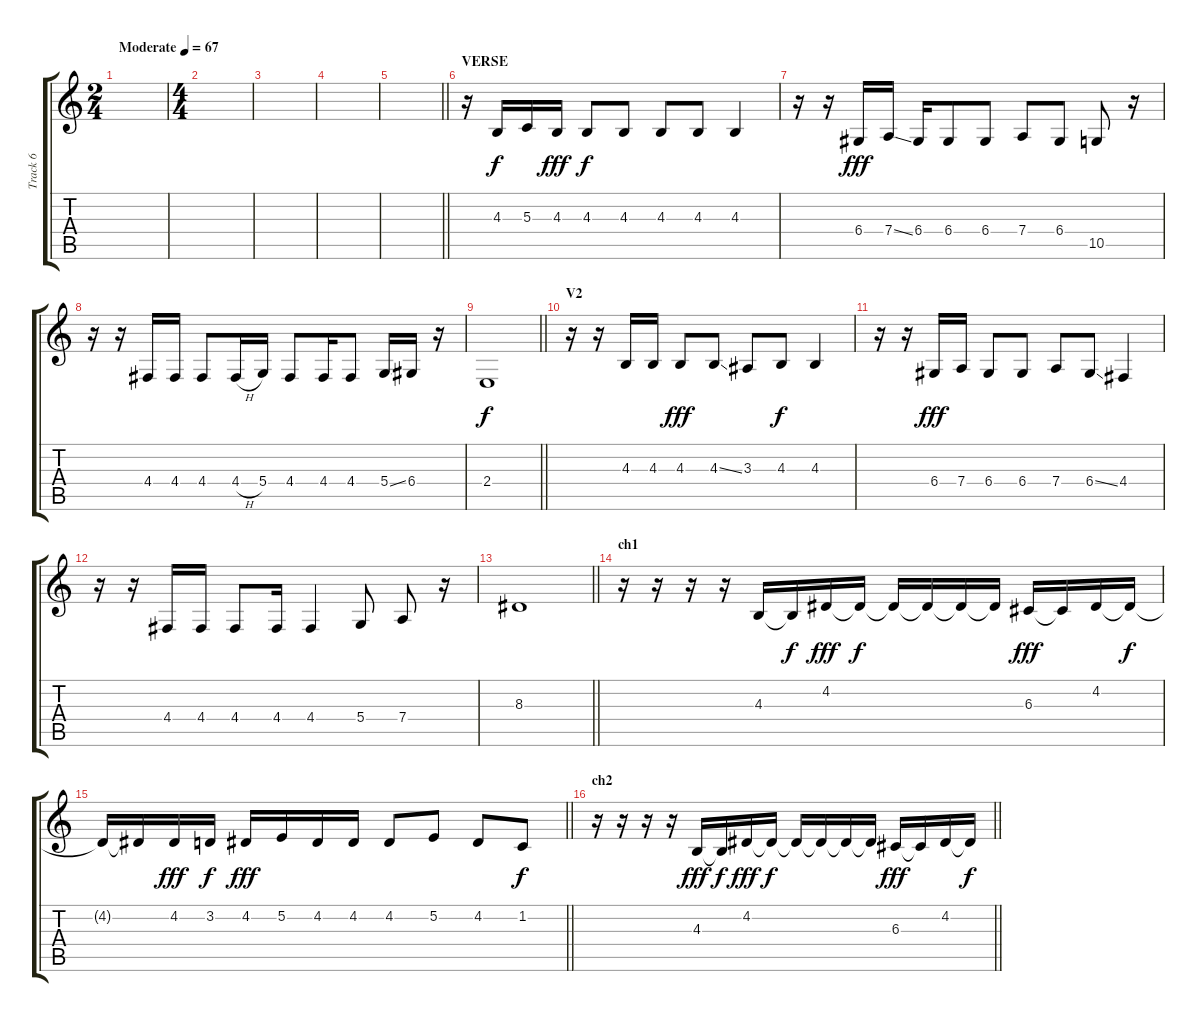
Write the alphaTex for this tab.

\track ("Track 6" "Track 6") {instrument altosax}
\staff {score tabs}
\tuning (E4 B3 G3 D3 A2 E2) {hide}
\ts (2 4)
\tempo (67 "Moderate")
\clef g2
\ks c
|
\ts (4 4)
|
|
|
\barLineRight lightlight
|
\section ("" "VERSE")
r.16 4.3.16 5.3.16 4.3.16{dy fff} 4.3.8{dy f} 4.3.8 4.3.8 4.3.8 4.3.4 |
r.16 r.16 6.4.16{dy fff} 7.4{ss}.16 6.4.16 6.4.8 6.4.8 7.4.8 6.4.8 10.5.8 r.16 |
r.16 r.16 4.4.16 4.4.16 4.4.8 4.4{h}.16 5.4.16 4.4.8 4.4.16 4.4.8 5.4{ss}.16 6.4.16 r.16 |
\barLineRight lightlight
2.4.1{dy f} |
\section ("" "V2")
r.16 r.16 4.3.16 4.3.16 4.3.8{dy fff} 4.3{ss}.8 3.3.8 4.3.8{dy f} 4.3.4 |
r.16 r.16 6.4.16{dy fff} 7.4.16 6.4.8 6.4.8 7.4.8 6.4{ss}.8 4.4.4 |
r.16 r.16 4.4.16 4.4.16 4.4.8 4.4.16 4.4.4 5.4.8 7.4.8 r.16 |
\barLineRight lightlight
8.3.1 |
\section ("" "ch1")
r.16 r.16 r.16 r.16 4.3.16 4.3{t}.16{dy f} 4.2.16{dy fff} 4.2{t}.16{dy f} 4.2{t}.16 4.2{t}.16 4.2{t}.16 4.2{t}.16 6.3.16{dy fff} 6.3{t}.16 4.2.16 4.2{t}.16{dy f} |
\barLineRight lightlight
4.2{t}.16 4.2{t}.16 4.2.16{dy fff} 3.2.16{dy f} 4.2.16{dy fff} 5.2.16 4.2.16 4.2.16 4.2.8 5.2.8 4.2.8 1.2.8{dy f} |
\section ("" "ch2")
\barLineRight lightlight
r.16 r.16 r.16 r.16 4.3.16{dy fff} 4.3{t}.16{dy f} 4.2.16{dy fff} 4.2{t}.16{dy f} 4.2{t}.16 4.2{t}.16 4.2{t}.16 4.2{t}.16 6.3.16{dy fff} 6.3{t}.16 4.2.16 4.2{t}.16{dy f}
